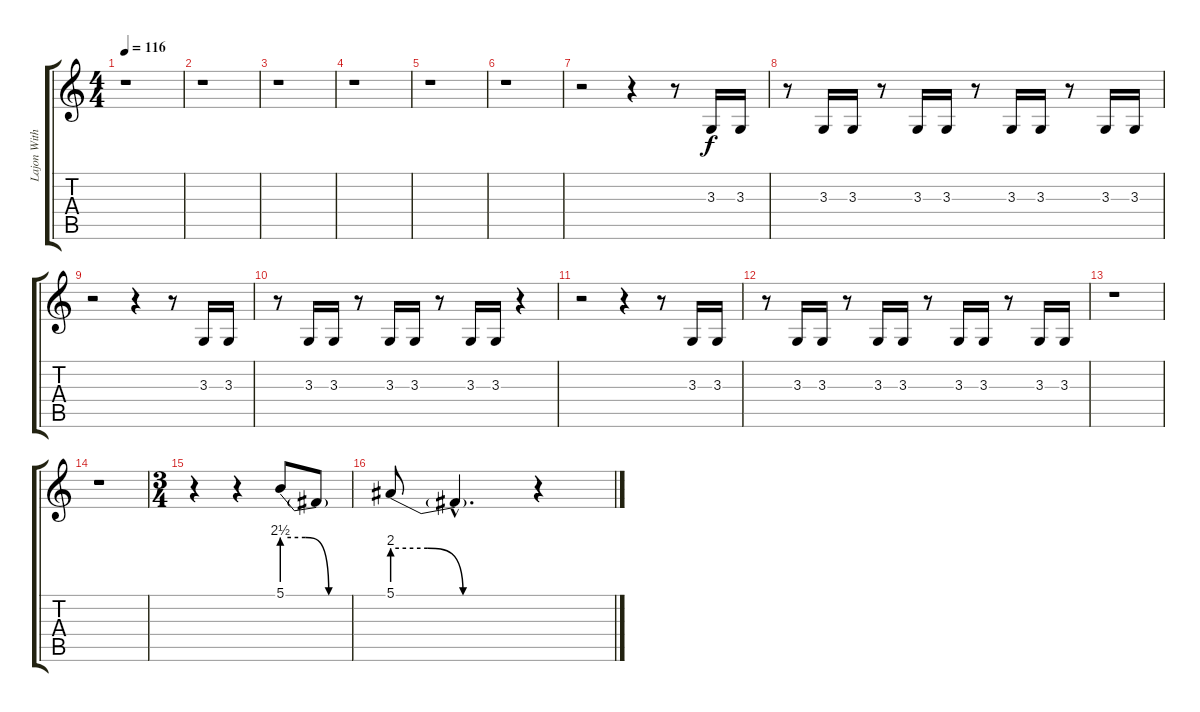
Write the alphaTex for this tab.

\track ("Lajon Witherspoon - Vocals" "Lajon With") {instrument lead2sawtooth}
\staff {score tabs}
\tuning (Db4 Ab3 E3 B2 Gb2 Db2) {hide}
\ts (4 4)
\tempo 116
\clef g2
\ks c
r.1{dy f} |
r.1 |
r.1 |
r.1 |
r.1 |
r.1 |
r.2 r.4 r.8 3.3.16 3.3.16 |
r.8 3.3.16 3.3.16 r.8 3.3.16 3.3.16 r.8 3.3.16 3.3.16 r.8 3.3.16 3.3.16 |
r.2 r.4 r.8 3.3.16 3.3.16 |
r.8 3.3.16 3.3.16 r.8 3.3.16 3.3.16 r.8 3.3.16 3.3.16 r.4 |
r.2 r.4 r.8 3.3.16 3.3.16 |
r.8 3.3.16 3.3.16 r.8 3.3.16 3.3.16 r.8 3.3.16 3.3.16 r.8 3.3.16 3.3.16 |
r.1 |
r.1 |
\ts (3 4)
r.4 r.4 5.1{be (custom 0 10 20 10 40 0 60 0)}.8 5.1{t}.8 |
5.1{be (custom 0 8 15 8 30 0 40 0 60 0)}.8 5.1{hac t}.4{d} r.4
